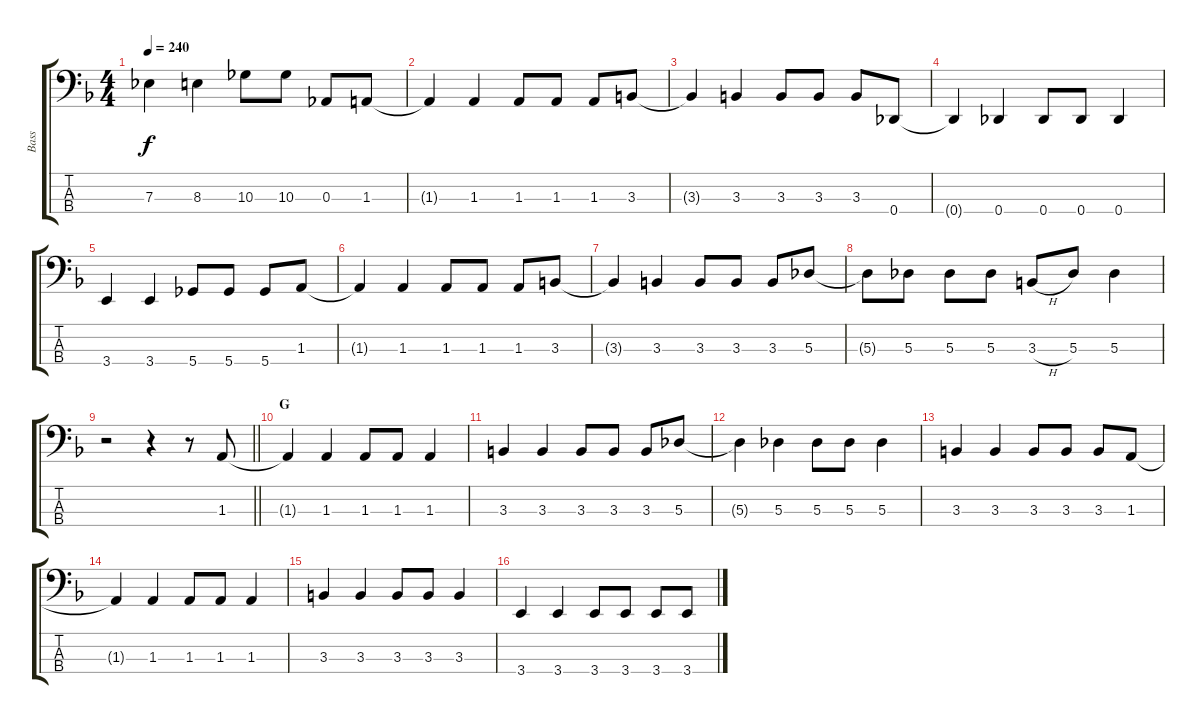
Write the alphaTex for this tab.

\track ("Bass" "Bass") {instrument electricbasspick}
\staff {score tabs}
\tuning (Gb2 Db2 Ab1 Db1) {hide}
\ts (4 4)
\tempo 240
\clef f4
\ks f
7.3.4{dy f} 8.3.4 10.3.8 10.3.8 0.3.8 1.3.8 |
1.3{t}.4 1.3.4 1.3.8 1.3.8 1.3.8 3.3.8 |
3.3{t}.4 3.3.4 3.3.8 3.3.8 3.3.8 0.4.8 |
0.4{t}.4 0.4.4 0.4.8 0.4.8 0.4.4 |
3.4.4 3.4.4 5.4.8 5.4.8 5.4.8 1.3.8 |
1.3{t}.4 1.3.4 1.3.8 1.3.8 1.3.8 3.3.8 |
3.3{t}.4 3.3.4 3.3.8 3.3.8 3.3.8 5.3.8 |
5.3{t}.8 5.3.8 5.3.8 5.3.8 3.3{h}.8 5.3.8 5.3.4 |
\barLineRight lightlight
r.2 r.4 r.8 1.3.8 |
\section ("" "G")
1.3{t}.4 1.3.4 1.3.8 1.3.8 1.3.4 |
3.3.4 3.3.4 3.3.8 3.3.8 3.3.8 5.3.8 |
5.3{t}.4 5.3.4 5.3.8 5.3.8 5.3.4 |
3.3.4 3.3.4 3.3.8 3.3.8 3.3.8 1.3.8 |
1.3{t}.4 1.3.4 1.3.8 1.3.8 1.3.4 |
3.3.4 3.3.4 3.3.8 3.3.8 3.3.4 |
3.4.4 3.4.4 3.4.8 3.4.8 3.4.8 3.4.8
